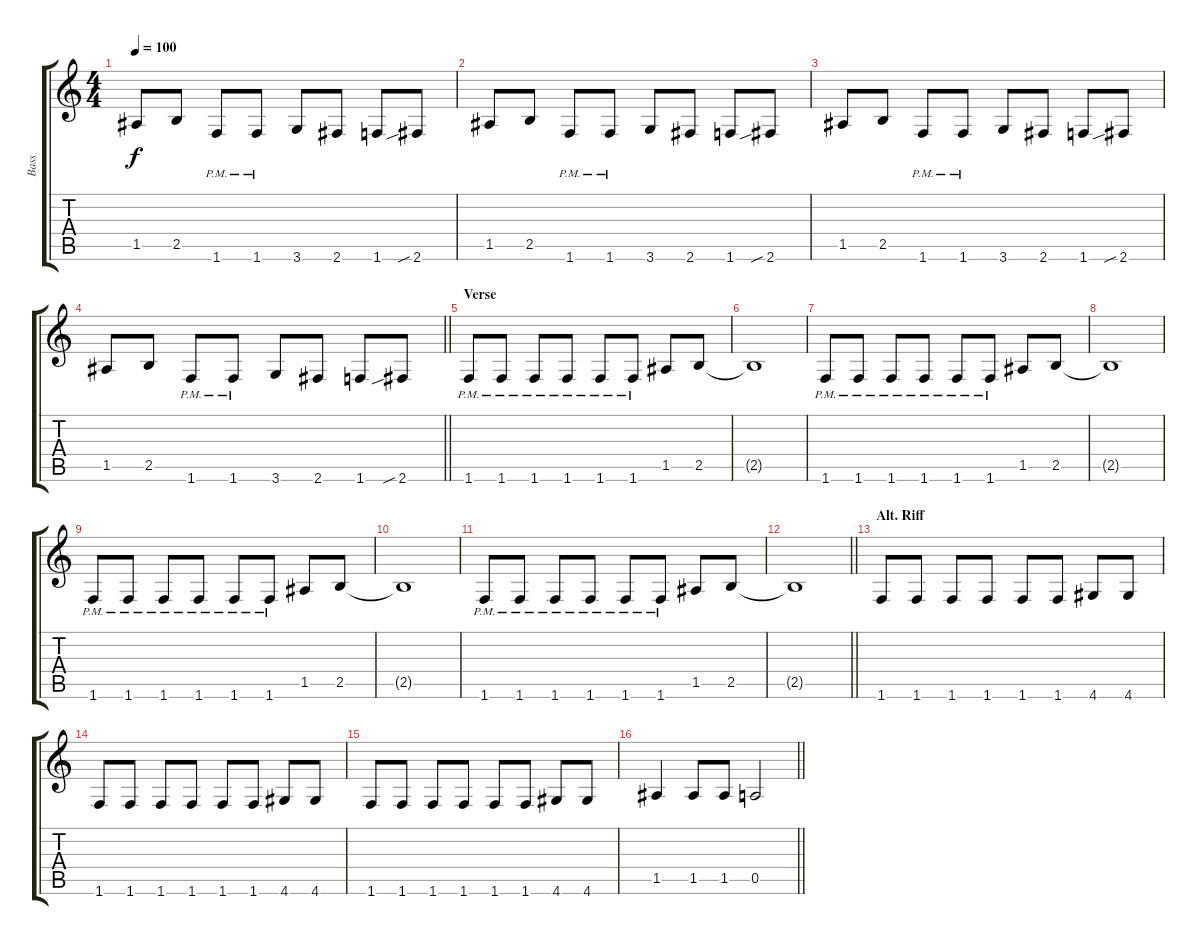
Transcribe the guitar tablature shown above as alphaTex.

\track ("Bass" "Bass") {instrument electricbassfinger}
\staff {score tabs}
\tuning (E4 B3 G3 D3 A2 E2) {hide}
\ts (4 4)
\tempo 100
\clef g2
\ks c
1.5.8{dy f} 2.5.8 1.6{pm}.8 1.6{pm}.8 3.6.8 2.6.8 1.6.8 2.6{sib}.8 |
1.5.8 2.5.8 1.6{pm}.8 1.6{pm}.8 3.6.8 2.6.8 1.6.8 2.6{sib}.8 |
1.5.8 2.5.8 1.6{pm}.8 1.6{pm}.8 3.6.8 2.6.8 1.6.8 2.6{sib}.8 |
\barLineRight lightlight
1.5.8 2.5.8 1.6{pm}.8 1.6{pm}.8 3.6.8 2.6.8 1.6.8 2.6{sib}.8 |
\section ("" "Verse")
1.6{pm}.8 1.6{pm}.8 1.6{pm}.8 1.6{pm}.8 1.6{pm}.8 1.6{pm}.8 1.5.8 2.5.8 |
2.5{t}.1 |
1.6{pm}.8 1.6{pm}.8 1.6{pm}.8 1.6{pm}.8 1.6{pm}.8 1.6{pm}.8 1.5.8 2.5.8 |
2.5{t}.1 |
1.6{pm}.8 1.6{pm}.8 1.6{pm}.8 1.6{pm}.8 1.6{pm}.8 1.6{pm}.8 1.5.8 2.5.8 |
2.5{t}.1 |
1.6{pm}.8 1.6{pm}.8 1.6{pm}.8 1.6{pm}.8 1.6{pm}.8 1.6{pm}.8 1.5.8 2.5.8 |
\barLineRight lightlight
2.5{t}.1 |
\section ("" "Alt. Riff")
1.6.8 1.6.8 1.6.8 1.6.8 1.6.8 1.6.8 4.6.8 4.6.8 |
1.6.8 1.6.8 1.6.8 1.6.8 1.6.8 1.6.8 4.6.8 4.6.8 |
1.6.8 1.6.8 1.6.8 1.6.8 1.6.8 1.6.8 4.6.8 4.6.8 |
\barLineRight lightlight
1.5.4 1.5.8 1.5.8 0.5.2
